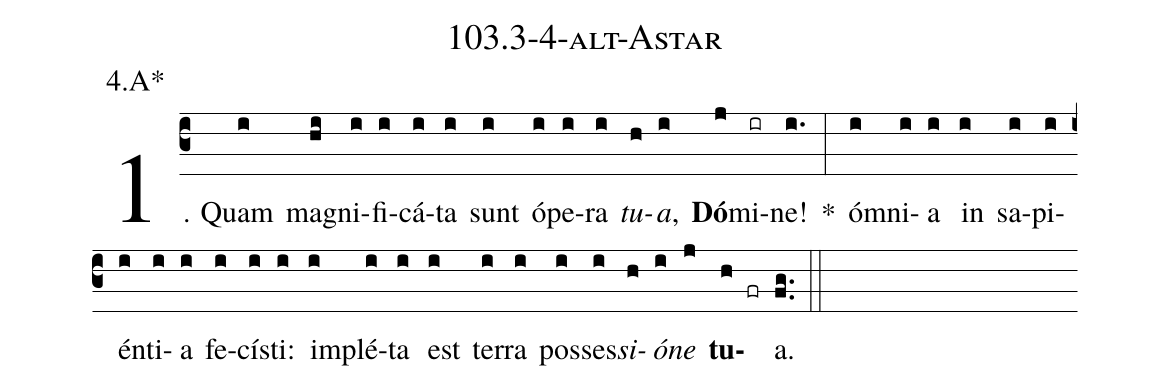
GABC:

name: 103.3-4-alt-Astar;
annotation: 4.A*;
%%
(c3)1. Quam(i) ma(hi)gni(i)fi(i)cá(i)ta(i) sunt(i) ó(i)pe(i)ra(i) <i>tu</i>(h)<i>a</i>,(i) <b>Dó</b>(j)mi(ir)ne!(i.) *(:) óm(i)ni(i)a(i) in(i) sa(i)pi(i)én(i)ti(i)a(i) fe(i)cís(i)ti:(i) im(i)plé(i)ta(i) est(i) ter(i)ra(i) pos(i)ses(i)<i>si</i>(h)<i>ó</i>(i)<i>ne</i>(j) <b>tu</b>(h fr)a.(fg..) (::)


%E(i) u(h) o(i) u(j) a(h) e.(fg..) (::)
